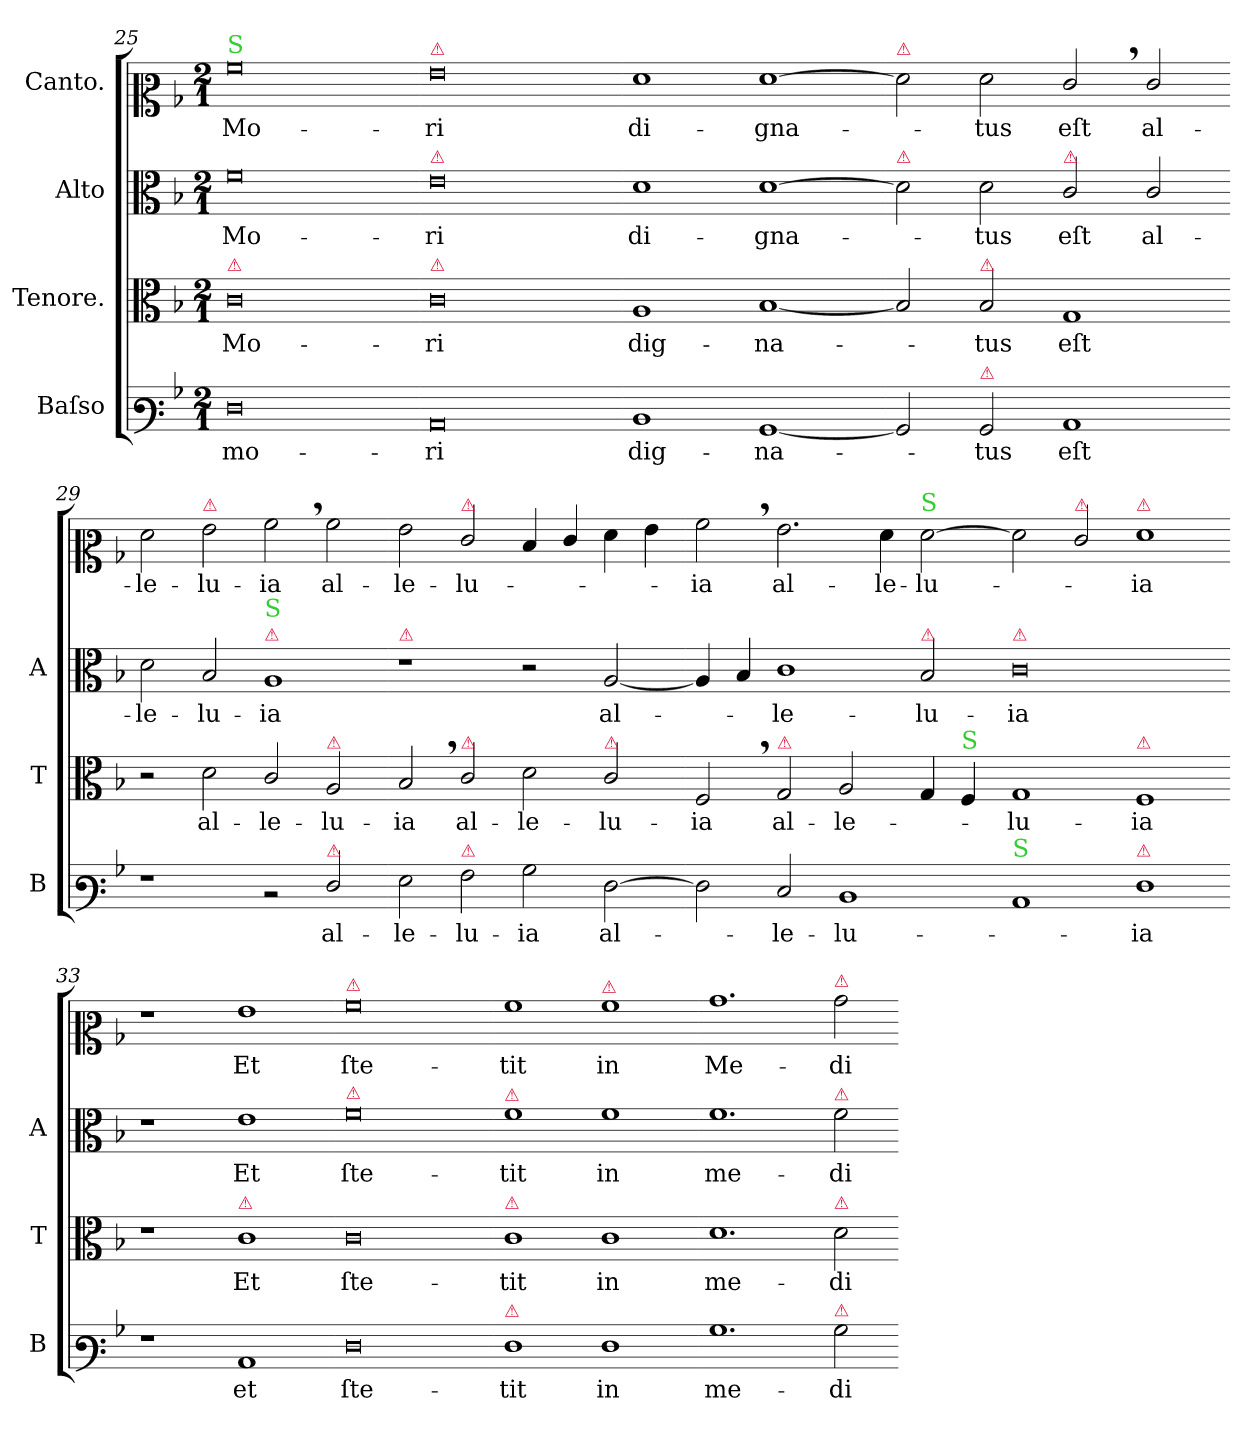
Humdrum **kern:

**kern	**text	**kern	**text	**kern	**text	**kern	**text
*part4	*part4	*part3	*part3	*part2	*part2	*part1	*part1
*staff4	*staff4	*staff3	*staff3	*staff2	*staff2	*staff1	*staff1
*I"Baſso	*	*I"Tenore.	*	*I"Alto	*	*I"Canto.	*
*I'B	*	*I'T	*	*I'A	*	*	*
*clefF3	*	*clefC3	*	*clefC3	*	*clefC2	*
*k[b-]	*	*k[b-]	*	*k[b-]	*	*k[b-]	*
*M2/1	*	*M2/1	*	*M2/1	*	*M2/1	*
=25	=25	=25	=25	=25	=25	=25	=25
!	!	!	!	!	!	!LO:TX:a:color=limegreen:t=S	!
!	!	!LO:TX:a:color=crimson:t=⚠	!	!	!	!	!
0F	mo-	0c	Mo-	0f	Mo-	0a	Mo-
=26-	=26-	=26-	=26-	=26-	=26-	=26-	=26-
!	!	!	!	!	!	!LO:TX:a:color=crimson:t=⚠	!
!	!	!	!	!LO:TX:a:color=crimson:t=⚠	!	!	!
!	!	!LO:TX:a:color=crimson:t=⚠	!	!	!	!	!
0C	-ri	0c	-ri	0e	-ri	0g	-ri
=27-	=27-	=27-	=27-	=27-	=27-	=27-	=27-
1D	dig-	1A	dig-	1d	di-	1f	di-
[1BB-	-na-	[1B-	-na-	[1d	-gna-	[1f	-gna-
=28-	=28-	=28-	=28-	=28-	=28-	=28-	=28-
!	!	!	!	!	!	!LO:TX:a:color=crimson:t=⚠	!
!	!	!	!	!LO:TX:a:color=crimson:t=⚠	!	!	!
2BB-]	.	2B-]	.	2d]	.	2f]	.
!	!	!LO:TX:a:color=crimson:t=⚠	!	!	!	!	!
!LO:TX:a:color=crimson:t=⚠	!	!	!	!	!	!	!
2BB-/	-tus	2B-/	-tus	2d\	-tus	2f\	-tus
!	!	!	!	!LO:TX:a:color=crimson:t=⚠	!	!	!
1C	eſt	1G	eſt	2c/	eſt	2e,</	eſt
.	.	.	.	2c/	al-	2e/	al-
=29-	=29-	=29-	=29-	=29-	=29-	=29-	=29-
1r	.	2r	.	2d\	-le-	2f\	-le-
!	!	!	!	!	!	!LO:TX:a:color=crimson:t=⚠	!
.	.	2d\	al-	2B-/	-lu-	2g\	-lu-
!	!	!	!	!LO:TX:a:color=crimson:t=⚠	!	!	!
!	!	!	!	!LO:TX:a:color=limegreen:t=S	!	!	!
2rD	.	2c/	-le-	1A	-ia	2a,<\	-ia
!	!	!LO:TX:a:color=crimson:t=⚠	!	!	!	!	!
!LO:TX:a:color=crimson:t=⚠	!	!	!	!	!	!	!
!	!	!	!	!	!	!	!LO:LY:i
2F/	al-	2A/	-lu-	.	.	2a\	al-
=30-	=30-	=30-	=30-	=30-	=30-	=30-	=30-
!	!	!	!	!LO:TX:a:color=crimson:t=⚠	!	!	!
!	!	!	!	!	!	!	!LO:LY:i
2G\	-le-	2B-,</	-ia	1r	.	2g\	-le-
!	!	!	!	!	!	!LO:TX:a:color=crimson:t=⚠	!
!	!	!LO:TX:a:color=crimson:t=⚠	!	!	!	!	!
!LO:TX:a:color=crimson:t=⚠	!	!	!	!	!	!	!
!	!	!	!LO:LY:i	!	!	!	!LO:LY:i
2A\	-lu-	2c/	al-	.	.	2e/	-lu-
!	!	!	!LO:LY:i	!	!	!	!
2B-\	-ia	2d\	-le-	2r	.	4d/	.
.	.	.	.	.	.	4e/	.
!	!	!LO:TX:a:color=crimson:t=⚠	!	!	!	!	!
!	!LO:LY:i	!	!LO:LY:i	!	!	!	!
[2F\	al-	2c/	-lu-	[2A/	al-	4f\	.
.	.	.	.	.	.	4g\	.
=31-	=31-	=31-	=31-	=31-	=31-	=31-	=31-
!	!	!	!LO:LY:i	!	!	!	!LO:LY:i
2F\]	.	2F,</	-ia	4A/]	.	2a,<\	-ia
.	.	.	.	4B-/	.	.	.
!	!	!LO:TX:a:color=crimson:t=⚠	!	!	!	!	!
!	!LO:LY:i	!	!LO:LY:i	!	!	!	!LO:LY:i
2E/	-le-	2G/	al-	1c	-le-	2.g\	al-
!	!LO:LY:i	!	!LO:LY:i	!	!	!	!
1D	-lu-	2A/	-le-	.	.	.	.
!	!	!	!	!	!	!	!LO:LY:i
.	.	.	.	.	.	4f\	-le-
!	!	!	!	!	!	!LO:TX:a:color=limegreen:t=S	!
!	!	!	!	!LO:TX:a:color=crimson:t=⚠	!	!	!
!	!	!	!	!	!	!	!LO:LY:i
.	.	4G/	.	2B-/	-lu-	[2f\	-lu-
!	!	!LO:TX:a:color=limegreen:t=S	!	!	!	!	!
.	.	4F/	.	.	.	.	.
=32-	=32-	=32-	=32-	=32-	=32-	=32-	=32-
!	!	!	!	!LO:TX:a:color=crimson:t=⚠	!	!	!
!LO:TX:a:color=limegreen:t=S	!	!	!	!	!	!	!
!	!	!	!LO:LY:i	!	!	!	!
1C	.	1G	-lu-	0c	-ia	2f\]	.
!	!	!	!	!	!	!LO:TX:a:color=crimson:t=⚠	!
.	.	.	.	.	.	2e/	.
!	!	!	!	!	!	!LO:TX:a:color=crimson:t=⚠	!
!	!	!LO:TX:a:color=crimson:t=⚠	!	!	!	!	!
!LO:TX:a:color=crimson:t=⚠	!	!	!	!	!	!	!
!	!LO:LY:i	!	!LO:LY:i	!	!	!	!LO:LY:i
1F	-ia	1F	-ia	.	.	1f	-ia
=33-	=33-	=33-	=33-	=33-	=33-	=33-	=33-
1r	.	1r	.	1r	.	1r	.
!	!	!LO:TX:a:color=crimson:t=⚠	!	!	!	!	!
1C	et	1c	Et	1e	Et	1g	Et
=34-	=34-	=34-	=34-	=34-	=34-	=34-	=34-
!	!	!	!	!	!	!LO:TX:a:color=crimson:t=⚠	!
!	!	!	!	!LO:TX:a:color=crimson:t=⚠	!	!	!
0F	ſte-	0c	ſte-	0f	ſte-	0a	ſte-
=35-	=35-	=35-	=35-	=35-	=35-	=35-	=35-
!	!	!	!	!LO:TX:a:color=crimson:t=⚠	!	!	!
!	!	!LO:TX:a:color=crimson:t=⚠	!	!	!	!	!
!LO:TX:a:color=crimson:t=⚠	!	!	!	!	!	!	!
1F	-tit	1c	-tit	1f	-tit	1a	-tit
!	!	!	!	!	!	!LO:TX:a:color=crimson:t=⚠	!
1F	in	1c	in	1f	in	1a	in
=36-	=36-	=36-	=36-	=36-	=36-	=36-	=36-
1.B-	me-	1.d	me-	1.f	me-	1.b-	Me-
!	!	!	!	!	!	!LO:TX:a:color=crimson:t=⚠	!
!	!	!	!	!LO:TX:a:color=crimson:t=⚠	!	!	!
!	!	!LO:TX:a:color=crimson:t=⚠	!	!	!	!	!
!LO:TX:a:color=crimson:t=⚠	!	!	!	!	!	!	!
2B-\	-di-	2d\	-di-	2f\	-di-	2b-\	-di-
=-	=-	=-	=-	=-	=-	=-	=-
*-	*-	*-	*-	*-	*-	*-	*-
